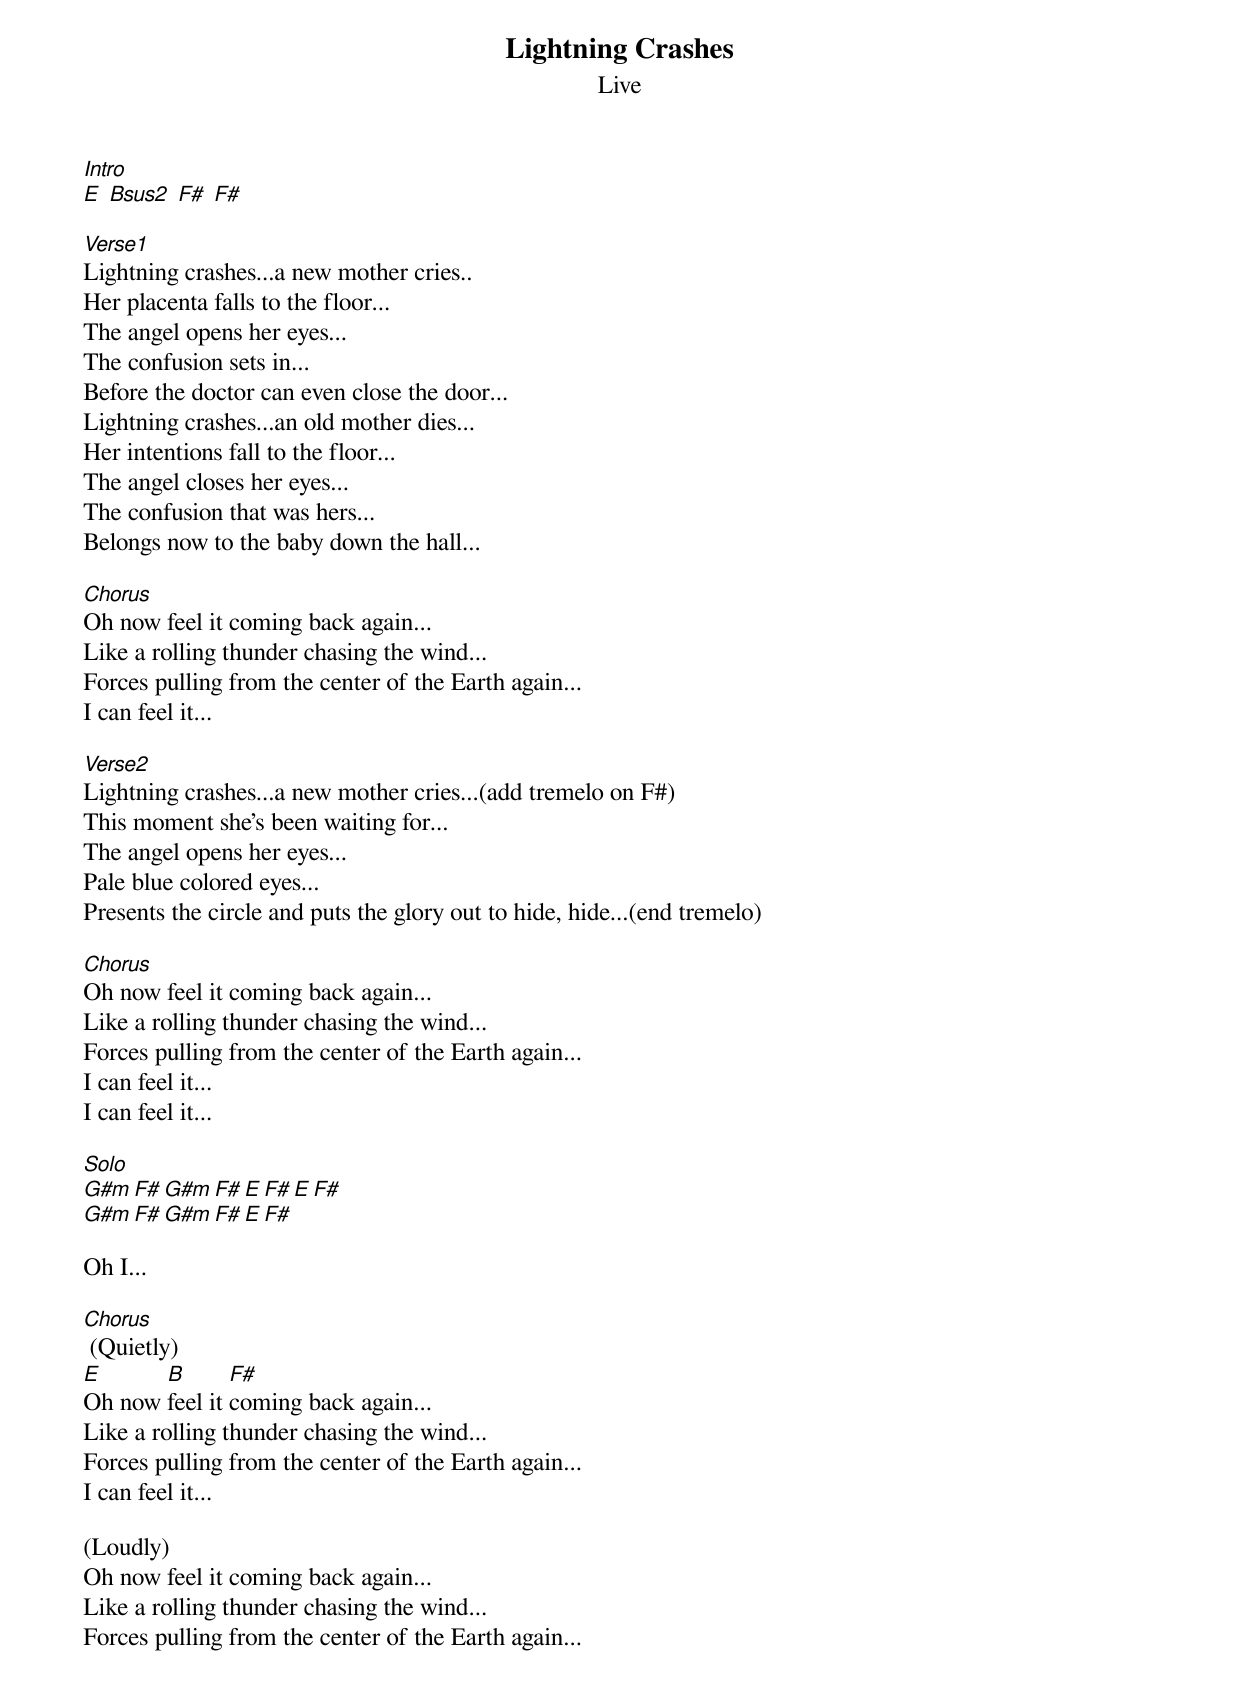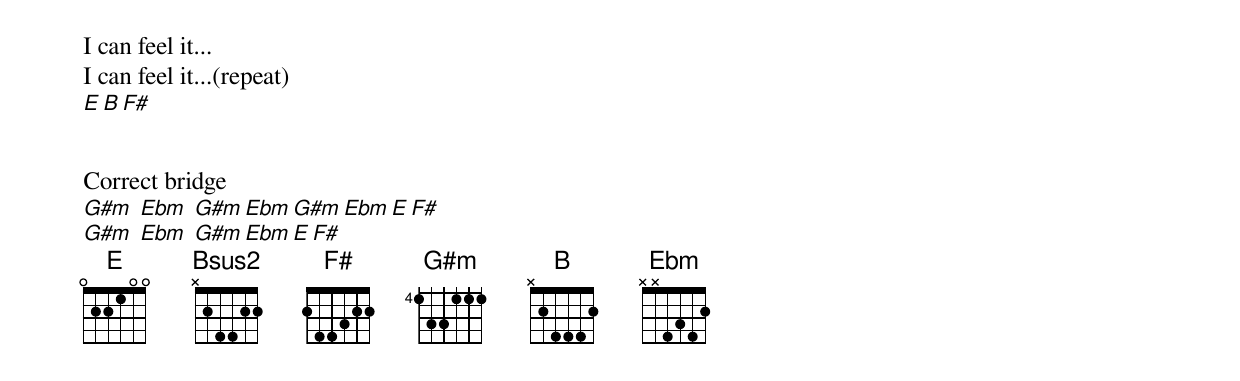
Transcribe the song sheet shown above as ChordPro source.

{title:Lightning Crashes}
{subtitle:Live}

[Intro]
[E] [Bsus2] [F#] [F#]

[Verse1]
Lightning crashes...a new mother cries..
Her placenta falls to the floor...
The angel opens her eyes...
The confusion sets in...
Before the doctor can even close the door...
Lightning crashes...an old mother dies...
Her intentions fall to the floor...
The angel closes her eyes...
The confusion that was hers...
Belongs now to the baby down the hall...

[Chorus]
Oh now feel it coming back again...
Like a rolling thunder chasing the wind...
Forces pulling from the center of the Earth again...
I can feel it...

[Verse2]
Lightning crashes...a new mother cries...(add tremelo on F#)
This moment she's been waiting for...
The angel opens her eyes...
Pale blue colored eyes...
Presents the circle and puts the glory out to hide, hide...(end tremelo)

[Chorus]
Oh now feel it coming back again...
Like a rolling thunder chasing the wind...
Forces pulling from the center of the Earth again...
I can feel it...
I can feel it...

[Solo]
[G#m][F#][G#m][F#][E][F#][E][F#]
[G#m][F#][G#m][F#][E][F#]

Oh I...

[Chorus] (Quietly)
[E]Oh now [B]feel it [F#]coming back again...
Like a rolling thunder chasing the wind...
Forces pulling from the center of the Earth again...
I can feel it...

(Loudly)
Oh now feel it coming back again...
Like a rolling thunder chasing the wind...
Forces pulling from the center of the Earth again...
I can feel it...
I can feel it...(repeat)
[E][B][F#]


Correct bridge
[G#m] [Ebm] [G#m][Ebm][G#m][Ebm][E][F#]
[G#m] [Ebm] [G#m][Ebm][E][F#]
